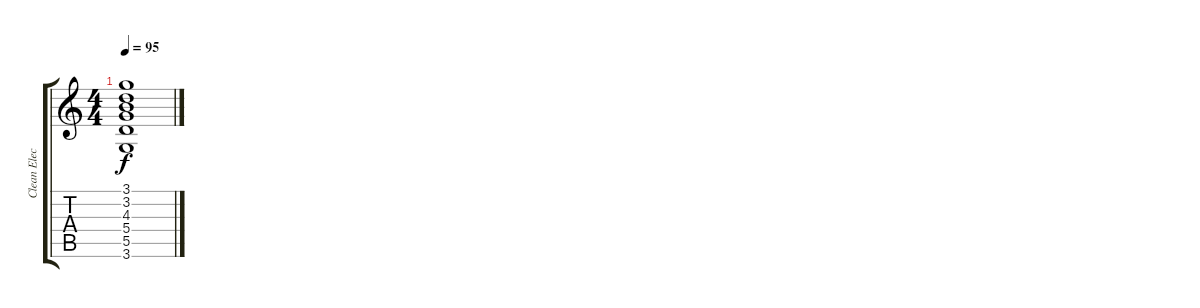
\track ("Clean Electric" "Clean Elec") {instrument electricguitarclean}
\staff {score tabs}
\tuning (E4 B3 G3 D3 A2 E2) {hide}
\ts (4 4)
\tempo 95
\clef g2
\ks c
(3.1 3.2 4.3 5.4 5.5 3.6).1{dy f}
